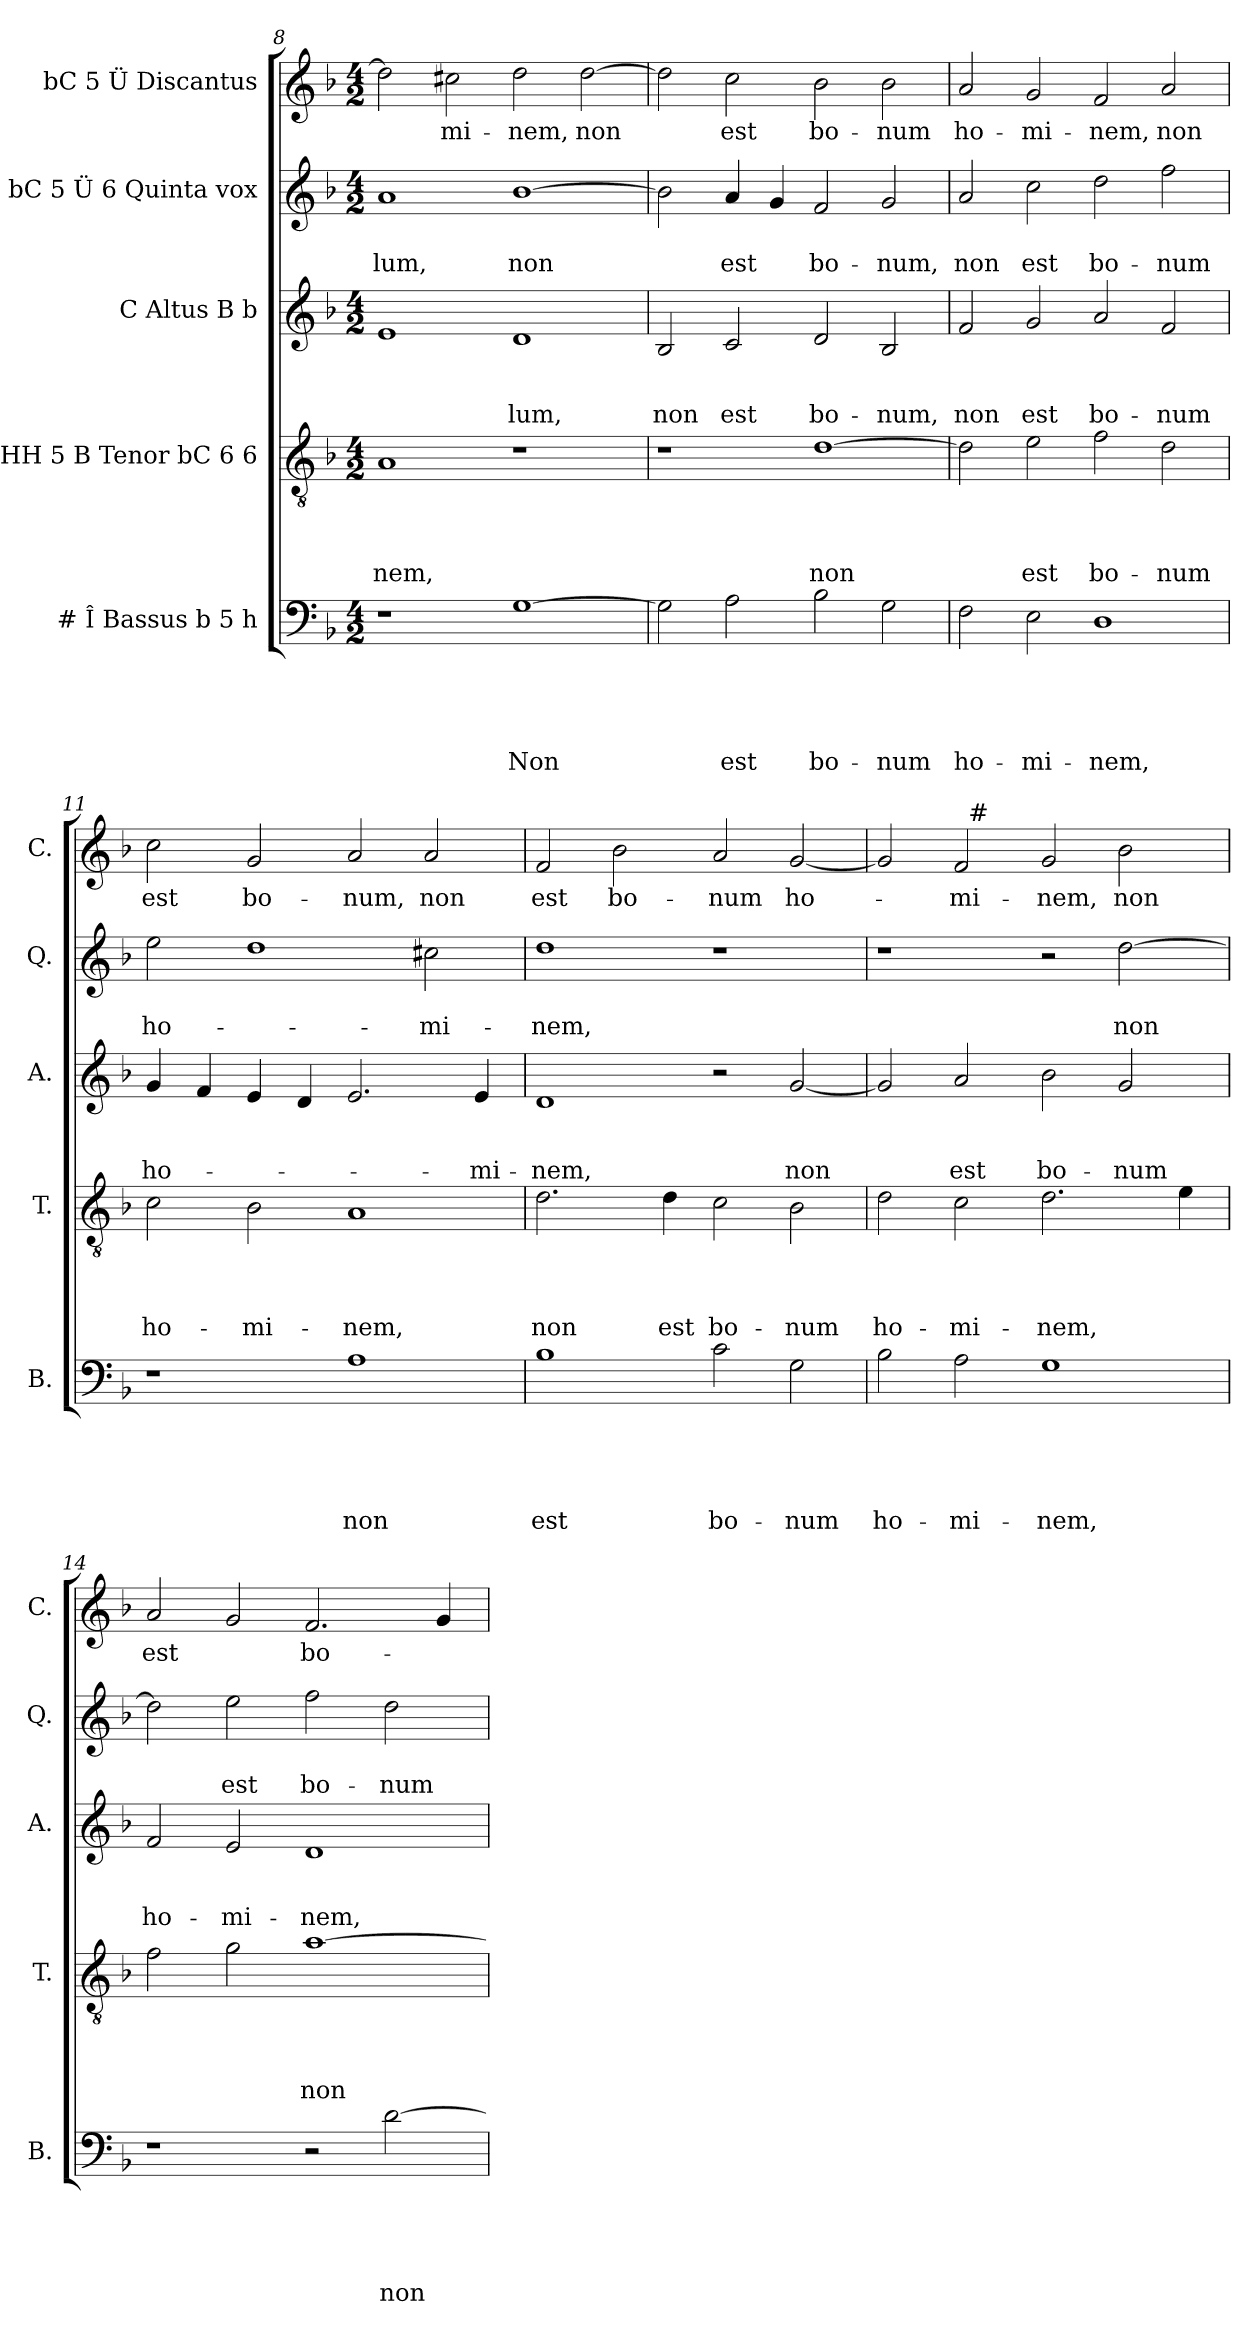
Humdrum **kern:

**kern	**text	**text	**text	**text	**text	**kern	**text	**text	**text	**text	**kern	**text	**text	**text	**kern	**text	**text	**kern	**text
*part5	*part5	*part5	*part5	*part5	*part5	*part4	*part4	*part4	*part4	*part4	*part3	*part3	*part3	*part3	*part2	*part2	*part2	*part1	*part1
*staff5	*staff5	*staff5	*staff5	*staff5	*staff5	*staff4	*staff4	*staff4	*staff4	*staff4	*staff3	*staff3	*staff3	*staff3	*staff2	*staff2	*staff2	*staff1	*staff1
*I"# Î Bassus b 5 h	*	*	*	*	*	*I"ú.HH 5 B Tenor bC 6 6	*	*	*	*	*I"C Altus B b	*	*	*	*I"bC 5 Ü 6 Quinta vox	*	*	*I"bC 5 Ü Discantus	*
*I'B.	*	*	*	*	*	*I'T.	*	*	*	*	*I'A.	*	*	*	*I'Q.	*	*	*I'C.	*
*clefF4	*	*	*	*	*	*clefGv2	*	*	*	*	*clefG2	*	*	*	*clefG2	*	*	*clefG2	*
*k[b-]	*	*	*	*	*	*k[b-]	*	*	*	*	*k[b-]	*	*	*	*k[b-]	*	*	*k[b-]	*
*F:	*	*	*	*	*	*F:	*	*	*	*	*F:	*	*	*	*F:	*	*	*F:	*
*M4/2	*	*	*	*	*	*M4/2	*	*	*	*	*M4/2	*	*	*	*M4/2	*	*	*M4/2	*
=8	=8	=8	=8	=8	=8	=8	=8	=8	=8	=8	=8	=8	=8	=8	=8	=8	=8	=8	=8
!	!	!	!	!	!	!	!	!	!	!LO:LY:b	!	!	!	!	!	!	!LO:LY:b	!	!
1r	.	.	.	.	.	1A	.	.	.	-nem,	1e	.	.	.	1a	.	-lum,	2dd\]	.
!	!	!	!	!	!	!	!	!	!	!	!	!	!	!	!	!	!	!	!LO:LY:b
.	.	.	.	.	.	.	.	.	.	.	.	.	.	.	.	.	.	2cc#X\	-mi-
!	!	!	!	!	!LO:LY:b	!	!	!	!	!	!	!	!	!LO:LY:b	!	!	!LO:LY:b	!	!LO:LY:b
[>1G	.	.	.	.	Non	1r	.	.	.	.	1d	.	.	-lum,	[>1b-	.	non	2dd\	-nem,
!	!	!	!	!	!	!	!	!	!	!	!	!	!	!	!	!	!	!	!LO:LY:b
.	.	.	.	.	.	.	.	.	.	.	.	.	.	.	.	.	.	[>2dd\	non
=9	=9	=9	=9	=9	=9	=9	=9	=9	=9	=9	=9	=9	=9	=9	=9	=9	=9	=9	=9
!	!	!	!	!	!	!	!	!	!	!	!	!	!	!LO:LY:b	!	!	!	!	!
2G\]	.	.	.	.	.	1r	.	.	.	.	2B-/	.	.	non	2b-\]	.	.	2dd\]	.
!	!	!	!	!	!LO:LY:b	!	!	!	!	!	!	!	!	!LO:LY:b	!	!	!LO:LY:b	!	!LO:LY:b
2A\	.	.	.	.	est	.	.	.	.	.	2c/	.	.	est	4a/	.	est	2cc\	est
.	.	.	.	.	.	.	.	.	.	.	.	.	.	.	4g/	.	.	.	.
!	!	!	!	!	!LO:LY:b	!	!	!	!	!LO:LY:b	!	!	!	!LO:LY:b	!	!	!LO:LY:b	!	!LO:LY:b
2B-\	.	.	.	.	bo-	[<1d	.	.	.	non	2d/	.	.	bo-	2f/	.	bo-	2b-\	bo-
!	!	!	!	!	!LO:LY:b	!	!	!	!	!	!	!	!	!LO:LY:b	!	!	!LO:LY:b	!	!LO:LY:b
2G\	.	.	.	.	-num	.	.	.	.	.	2B-/	.	.	-num,	2g/	.	-num,	2b-\	-num
!!LO:LB:g=z
=10	=10	=10	=10	=10	=10	=10	=10	=10	=10	=10	=10	=10	=10	=10	=10	=10	=10	=10	=10
!	!	!	!	!	!LO:LY:b	!	!	!	!	!	!	!	!	!LO:LY:b	!	!	!LO:LY:b	!	!LO:LY:b
2F\	.	.	.	.	ho-	2d\]	.	.	.	.	2f/	.	.	non	2a/	.	non	2a/	ho-
!	!	!	!	!	!LO:LY:b	!	!	!	!	!LO:LY:b	!	!	!	!LO:LY:b	!	!	!LO:LY:b	!	!LO:LY:b
2E\	.	.	.	.	-mi-	2e\	.	.	.	est	2g/	.	.	est	2cc\	.	est	2g/	-mi-
!	!	!	!	!	!LO:LY:b	!	!	!	!	!LO:LY:b	!	!	!	!LO:LY:b	!	!	!LO:LY:b	!	!LO:LY:b
1D	.	.	.	.	-nem,	2f\	.	.	.	bo-	2a/	.	.	bo-	2dd\	.	bo-	2f/	-nem,
!	!	!	!	!	!	!	!	!	!	!LO:LY:b	!	!	!	!LO:LY:b	!	!	!LO:LY:b	!	!LO:LY:b
.	.	.	.	.	.	2d\	.	.	.	-num	2f/	.	.	-num	2ff\	.	-num	2a/	non
=11	=11	=11	=11	=11	=11	=11	=11	=11	=11	=11	=11	=11	=11	=11	=11	=11	=11	=11	=11
!	!	!	!	!	!	!	!	!	!	!LO:LY:b	!	!	!	!LO:LY:b	!	!	!LO:LY:b	!	!LO:LY:b
1r	.	.	.	.	.	2c\	.	.	.	ho-	4g/	.	.	ho-	2ee\	.	ho-	2cc\	est
.	.	.	.	.	.	.	.	.	.	.	4f/	.	.	.	.	.	.	.	.
!	!	!	!	!	!	!	!	!	!	!LO:LY:b	!	!	!	!	!	!	!	!	!LO:LY:b
.	.	.	.	.	.	2B-\	.	.	.	-mi-	4e/	.	.	.	1dd	.	.	2g/	bo-
.	.	.	.	.	.	.	.	.	.	.	4d/	.	.	.	.	.	.	.	.
!	!	!	!	!	!LO:LY:b	!	!	!	!	!LO:LY:b	!	!	!	!	!	!	!	!	!LO:LY:b
1A	.	.	.	.	non	1A	.	.	.	-nem,	2.e/	.	.	.	.	.	.	2a/	-num,
!	!	!	!	!	!	!	!	!	!	!	!	!	!	!	!	!	!LO:LY:b	!	!LO:LY:b
.	.	.	.	.	.	.	.	.	.	.	.	.	.	.	2cc#X\	.	-mi-	2a/	non
!	!	!	!	!	!	!	!	!	!	!	!	!	!	!LO:LY:b	!	!	!	!	!
.	.	.	.	.	.	.	.	.	.	.	4e/	.	.	-mi-	.	.	.	.	.
=12	=12	=12	=12	=12	=12	=12	=12	=12	=12	=12	=12	=12	=12	=12	=12	=12	=12	=12	=12
!	!	!	!	!	!LO:LY:b	!	!	!	!	!LO:LY:b	!	!	!	!LO:LY:b	!	!	!LO:LY:b	!	!LO:LY:b
1B-	.	.	.	.	est	2.d\	.	.	.	non	1d	.	.	-nem,	1dd	.	-nem,	2f/	est
!	!	!	!	!	!	!	!	!	!	!	!	!	!	!	!	!	!	!	!LO:LY:b
.	.	.	.	.	.	.	.	.	.	.	.	.	.	.	.	.	.	2b-\	bo-
!	!	!	!	!	!	!	!	!	!	!LO:LY:b	!	!	!	!	!	!	!	!	!
.	.	.	.	.	.	4d\	.	.	.	est	.	.	.	.	.	.	.	.	.
!	!	!	!	!	!LO:LY:b	!	!	!	!	!LO:LY:b	!	!	!	!	!	!	!	!	!LO:LY:b
2c\	.	.	.	.	bo-	2c\	.	.	.	bo-	2r	.	.	.	1r	.	.	2a/	-num
!	!	!	!	!	!LO:LY:b	!	!	!	!	!LO:LY:b	!	!	!	!LO:LY:b	!	!	!	!	!LO:LY:b
2G\	.	.	.	.	-num	2B-\	.	.	.	-num	[<2g/	.	.	non	.	.	.	[<2g/	ho-
=13	=13	=13	=13	=13	=13	=13	=13	=13	=13	=13	=13	=13	=13	=13	=13	=13	=13	=13	=13
!	!	!	!	!	!LO:LY:b	!	!	!	!	!LO:LY:b	!	!	!	!	!	!	!	!	!
*	*	*	*	*	*	*	*	*	*	*	*	*	*	*	*	*	*	*^	*
2B-\	.	.	.	.	ho-	2d\	.	.	.	ho-	2g/]	.	.	.	1r	.	.	2g/]	2ryy	.
!	!	!	!	!	!LO:LY:b	!	!	!	!	!LO:LY:b	!	!	!	!LO:LY:b	!	!	!	!	!	!LO:LY:b
2A\	.	.	.	.	-mi-	2c\	.	.	.	-mi-	2a/	.	.	est	.	.	.	2f/	32ryy	-mi-
!	!	!	!	!	!	!	!	!	!	!	!	!	!	!	!	!	!	!	!LO:TX:a:t=#	!
.	.	.	.	.	.	.	.	.	.	.	.	.	.	.	.	.	.	.	1ryy	.
!	!	!	!	!	!LO:LY:b	!	!	!	!	!LO:LY:b	!	!	!	!LO:LY:b	!	!	!	!	!	!LO:LY:b
1G	.	.	.	.	-nem,	2.d\	.	.	.	-nem,	2b-\	.	.	bo-	2r	.	.	2g/	.	-nem,
!	!	!	!	!	!	!	!	!	!	!	!	!	!	!LO:LY:b	!	!	!LO:LY:b	!	!	!LO:LY:b
.	.	.	.	.	.	.	.	.	.	.	2g/	.	.	-num	[>2dd\	.	non	2b-\	.	non
.	.	.	.	.	.	.	.	.	.	.	.	.	.	.	.	.	.	.	4...ryy	.
.	.	.	.	.	.	4e\	.	.	.	.	.	.	.	.	.	.	.	.	.	.
=14	=14	=14	=14	=14	=14	=14	=14	=14	=14	=14	=14	=14	=14	=14	=14	=14	=14	=14	=14	=14
!	!	!	!	!	!	!	!	!	!	!	!	!	!	!LO:LY:b	!	!	!	!	!	!LO:LY:b
*	*	*	*	*	*	*	*	*	*	*	*	*	*	*	*	*	*	*v	*v	*
1r	.	.	.	.	.	2f\	.	.	.	.	2f/	.	.	ho-	2dd\]	.	.	2a/	est
!	!	!	!	!	!	!	!	!	!	!	!	!	!	!LO:LY:b	!	!	!LO:LY:b	!	!
.	.	.	.	.	.	2g\	.	.	.	.	2e/	.	.	-mi-	2ee\	.	est	2g/	.
!	!	!	!	!	!	!	!	!	!	!LO:LY:b	!	!	!	!LO:LY:b	!	!	!LO:LY:b	!	!LO:LY:b
2r	.	.	.	.	.	[>1a	.	.	.	non	1d	.	.	-nem,	2ff\	.	bo-	2.f/	bo-
!	!	!	!	!	!LO:LY:b	!	!	!	!	!	!	!	!	!	!	!	!LO:LY:b	!	!
[>2d\	.	.	.	.	non	.	.	.	.	.	.	.	.	.	2dd\	.	-num	.	.
.	.	.	.	.	.	.	.	.	.	.	.	.	.	.	.	.	.	4g/	.
=	=	=	=	=	=	=	=	=	=	=	=	=	=	=	=	=	=	=	=
*-	*-	*-	*-	*-	*-	*-	*-	*-	*-	*-	*-	*-	*-	*-	*-	*-	*-	*-	*-
